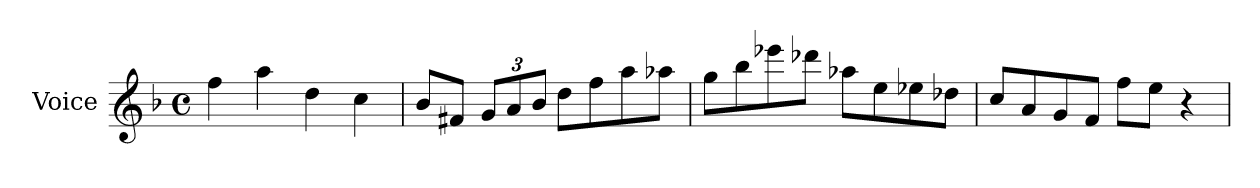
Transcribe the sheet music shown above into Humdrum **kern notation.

**kern
*part1
*staff1
*I"Voice
*I'Voice
*clefG2
*k[b-]
*M4/4
*met(c)
=1
4ff\
4aa\
4dd\
4cc\
=2
8b-/L
8f#X/J
12g/L
12a/
12b-/J
8dd\L
8ff\
8aa\
8aa-X\J
=3
8gg\L
8bb-\
8eee-X\
8ddd-X\J
8aa-X\L
8ee\
8ee-X\
8dd-X\J
=4
8cc/L
8a/
8g/
8f/J
8ff\L
8ee\J
4r
=
*-
